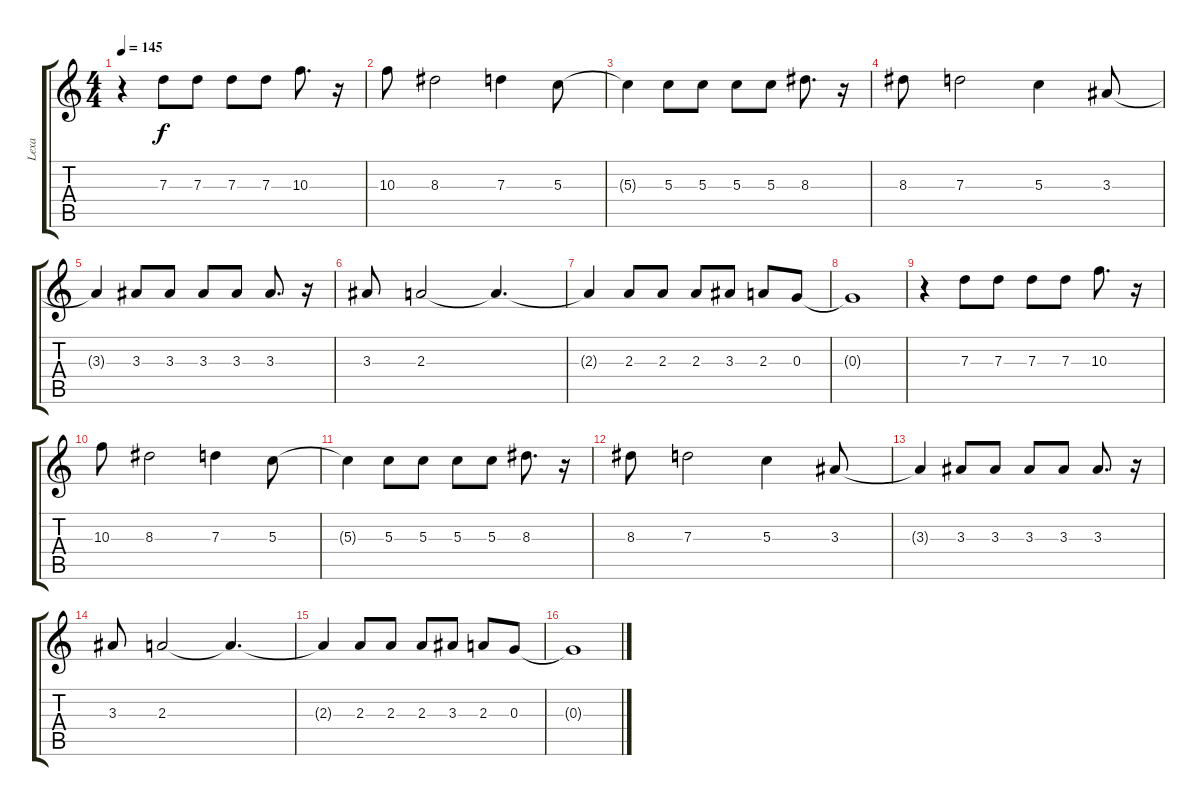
\track ("Lexa" "Lexa") {instrument acousticguitarsteel}
\staff {score tabs}
\tuning (E4 B3 G3 D3 A2 E2) {hide}
\ts (4 4)
\tempo 145
\clef g2
\ks c
r.4{dy f} 7.3.8 7.3.8 7.3.8 7.3.8 10.3.8{d} r.16 |
10.3.8 8.3.2 7.3.4 5.3.8 |
5.3{t}.4 5.3.8 5.3.8 5.3.8 5.3.8 8.3.8{d} r.16 |
8.3.8 7.3.2 5.3.4 3.3.8 |
3.3{t}.4 3.3.8 3.3.8 3.3.8 3.3.8 3.3.8{d} r.16 |
3.3.8 2.3.2 2.3{t}.4{d} |
2.3{t}.4 2.3.8 2.3.8 2.3.8 3.3.8 2.3.8 0.3.8 |
0.3{t}.1 |
r.4 7.3.8 7.3.8 7.3.8 7.3.8 10.3.8{d} r.16 |
10.3.8 8.3.2 7.3.4 5.3.8 |
5.3{t}.4 5.3.8 5.3.8 5.3.8 5.3.8 8.3.8{d} r.16 |
8.3.8 7.3.2 5.3.4 3.3.8 |
3.3{t}.4 3.3.8 3.3.8 3.3.8 3.3.8 3.3.8{d} r.16 |
3.3.8 2.3.2 2.3{t}.4{d} |
2.3{t}.4 2.3.8 2.3.8 2.3.8 3.3.8 2.3.8 0.3.8 |
0.3{t}.1
